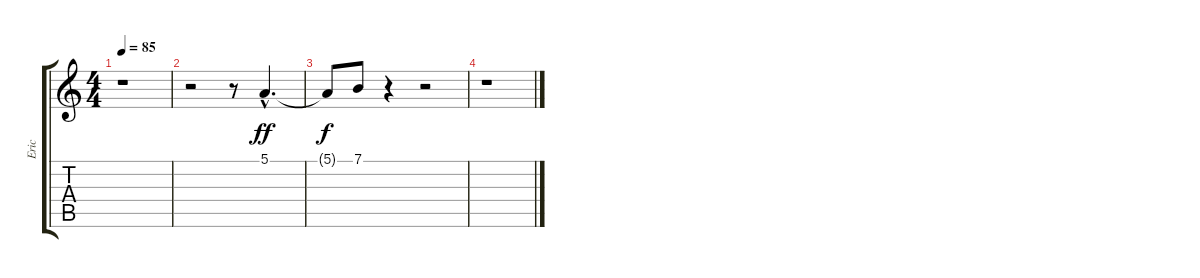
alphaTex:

\track ("Eric" "Eric") {instrument trumpet}
\staff {score tabs}
\tuning (E4 B3 G3 D3 A2 E2) {hide}
\ts (4 4)
\tempo 85
\clef g2
\ks c
r.1{dy ff} |
r.2 r.8 5.1{hac}.4{d} |
5.1{t}.8{dy f} 7.1.8 r.4 r.2 |
r.1
